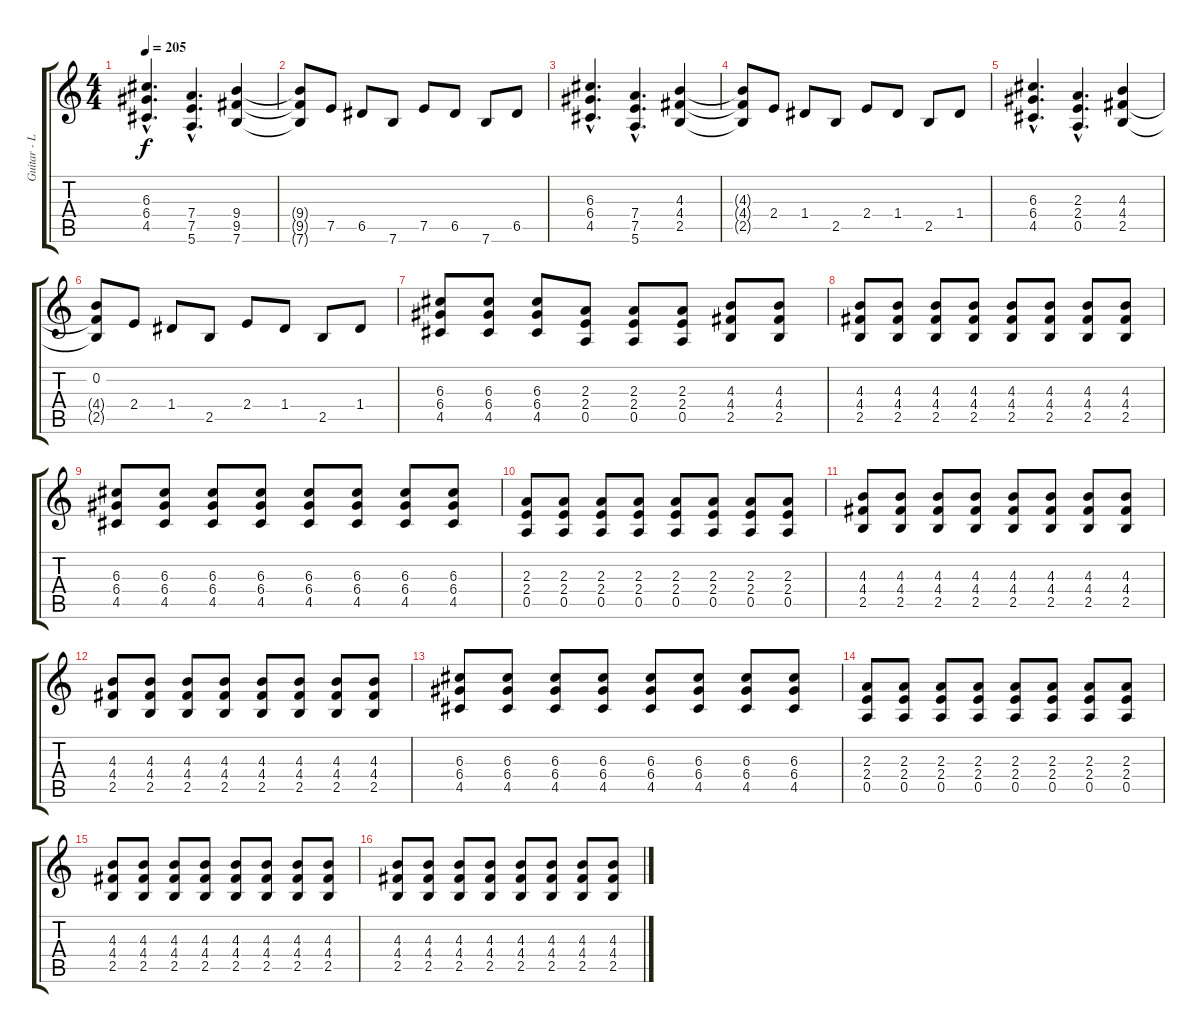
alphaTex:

\track ("Guitar - Lead" "Guitar - L") {instrument distortionguitar}
\staff {score tabs}
\tuning (E4 B3 G3 D3 A2 E2) {hide}
\ts (4 4)
\tempo 205
\clef g2
\ks c
(6.3{hac} 6.4{hac} 4.5{hac}).4{d dy f} (7.4{hac} 7.5{hac} 5.6{hac}).4{d} (9.4 9.5 7.6).4 |
(9.4{t} 9.5{t} 7.6{t}).8 7.5.8 6.5.8 7.6.8 7.5.8 6.5.8 7.6.8 6.5.8 |
(6.3{hac} 6.4{hac} 4.5{hac}).4{d} (7.4{hac} 7.5{hac} 5.6{hac}).4{d} (4.3 4.4 2.5).4 |
(4.3{t} 4.4{t} 2.5{t}).8 2.4.8 1.4.8 2.5.8 2.4.8 1.4.8 2.5.8 1.4.8 |
(6.3{hac} 6.4{hac} 4.5{hac}).4{d} (2.3{hac} 2.4{hac} 0.5{hac}).4{d} (4.3 4.4 2.5).4 |
(0.2 4.4{t} 2.5{t}).8 2.4.8 1.4.8 2.5.8 2.4.8 1.4.8 2.5.8 1.4.8 |
(6.3 6.4 4.5).8 (6.3 6.4 4.5).8 (6.3 6.4 4.5).8 (2.3 2.4 0.5).8 (2.3 2.4 0.5).8 (2.3 2.4 0.5).8 (4.3 4.4 2.5).8 (4.3 4.4 2.5).8 |
(4.3 4.4 2.5).8 (4.3 4.4 2.5).8 (4.3 4.4 2.5).8 (4.3 4.4 2.5).8 (4.3 4.4 2.5).8 (4.3 4.4 2.5).8 (4.3 4.4 2.5).8 (4.3 4.4 2.5).8 |
(6.3 6.4 4.5).8 (6.3 6.4 4.5).8 (6.3 6.4 4.5).8 (6.3 6.4 4.5).8 (6.3 6.4 4.5).8 (6.3 6.4 4.5).8 (6.3 6.4 4.5).8 (6.3 6.4 4.5).8 |
(2.3 2.4 0.5).8 (2.3 2.4 0.5).8 (2.3 2.4 0.5).8 (2.3 2.4 0.5).8 (2.3 2.4 0.5).8 (2.3 2.4 0.5).8 (2.3 2.4 0.5).8 (2.3 2.4 0.5).8 |
(4.3 4.4 2.5).8 (4.3 4.4 2.5).8 (4.3 4.4 2.5).8 (4.3 4.4 2.5).8 (4.3 4.4 2.5).8 (4.3 4.4 2.5).8 (4.3 4.4 2.5).8 (4.3 4.4 2.5).8 |
(4.3 4.4 2.5).8 (4.3 4.4 2.5).8 (4.3 4.4 2.5).8 (4.3 4.4 2.5).8 (4.3 4.4 2.5).8 (4.3 4.4 2.5).8 (4.3 4.4 2.5).8 (4.3 4.4 2.5).8 |
(6.3 6.4 4.5).8 (6.3 6.4 4.5).8 (6.3 6.4 4.5).8 (6.3 6.4 4.5).8 (6.3 6.4 4.5).8 (6.3 6.4 4.5).8 (6.3 6.4 4.5).8 (6.3 6.4 4.5).8 |
(2.3 2.4 0.5).8 (2.3 2.4 0.5).8 (2.3 2.4 0.5).8 (2.3 2.4 0.5).8 (2.3 2.4 0.5).8 (2.3 2.4 0.5).8 (2.3 2.4 0.5).8 (2.3 2.4 0.5).8 |
(4.3 4.4 2.5).8 (4.3 4.4 2.5).8 (4.3 4.4 2.5).8 (4.3 4.4 2.5).8 (4.3 4.4 2.5).8 (4.3 4.4 2.5).8 (4.3 4.4 2.5).8 (4.3 4.4 2.5).8 |
(4.3 4.4 2.5).8 (4.3 4.4 2.5).8 (4.3 4.4 2.5).8 (4.3 4.4 2.5).8 (4.3 4.4 2.5).8 (4.3 4.4 2.5).8 (4.3 4.4 2.5).8 (4.3 4.4 2.5).8
